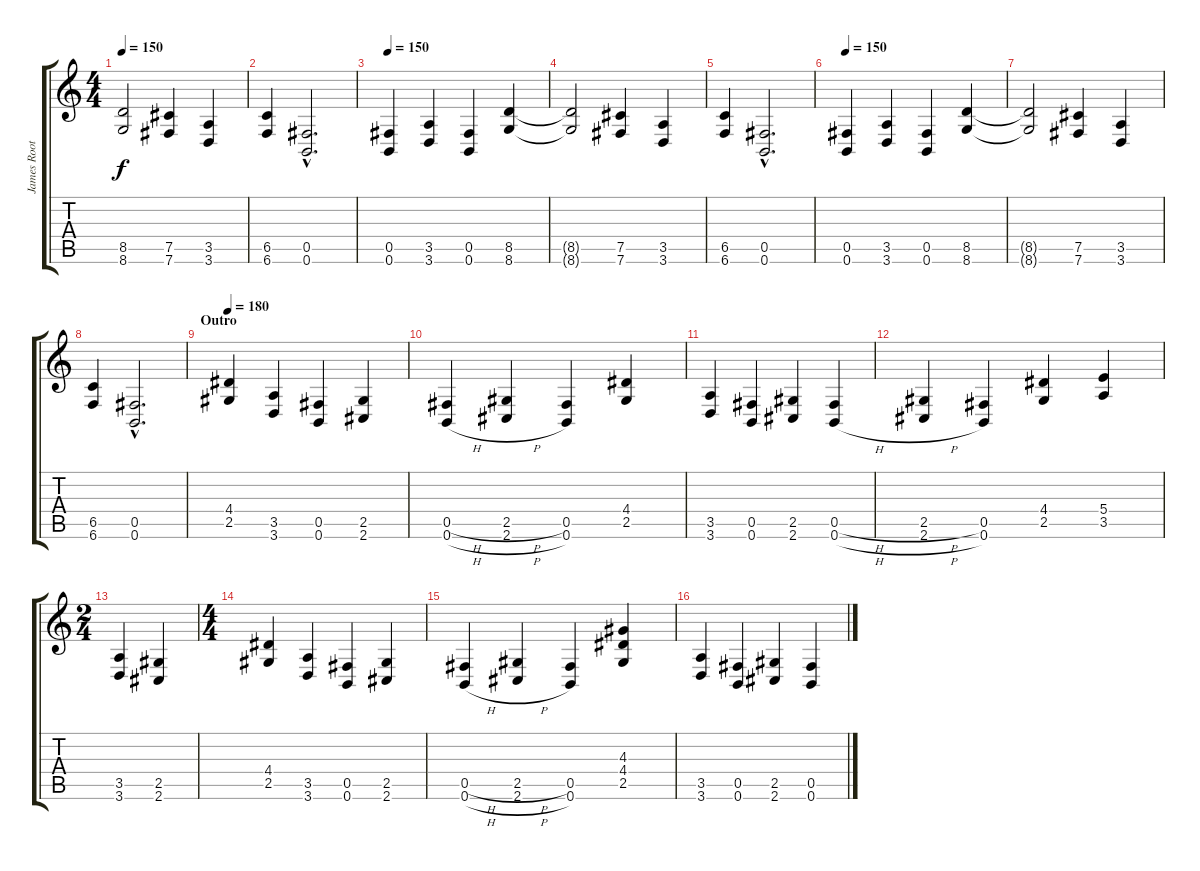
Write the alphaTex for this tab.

\track ("James Roots" "James Root") {instrument distortionguitar}
\staff {score tabs}
\tuning (Db4 Ab3 E3 B2 Gb2 B1) {hide}
\ts (4 4)
\tempo 150
\clef g2
\ks c
(8.5{t} 8.6{t}).2{dy f} (7.5 7.6).4 (3.5 3.6).4 |
(6.5 6.6).4 (0.5{hac} 0.6{hac}).2{d} |
\tempo 150
(0.5 0.6).4 (3.5 3.6).4 (0.5 0.6).4 (8.5 8.6).4 |
(8.5{t} 8.6{t}).2 (7.5 7.6).4 (3.5 3.6).4 |
(6.5 6.6).4 (0.5{hac} 0.6{hac}).2{d} |
\tempo 150
(0.5 0.6).4 (3.5 3.6).4 (0.5 0.6).4 (8.5 8.6).4 |
(8.5{t} 8.6{t}).2 (7.5 7.6).4 (3.5 3.6).4 |
(6.5 6.6).4 (0.5{hac} 0.6{hac}).2{d} |
\section ("" "Outro")
\tempo 180
(4.4 2.5).4 (3.5 3.6).4 (0.5 0.6).4 (2.5 2.6).4 |
(0.5{h} 0.6{h}).4 (2.5{h} 2.6{h}).4 (0.5 0.6).4 (4.4 2.5).4 |
(3.5 3.6).4 (0.5 0.6).4 (2.5 2.6).4 (0.5{h} 0.6{h}).4 |
(2.5{h} 2.6{h}).4 (0.5 0.6).4 (4.4 2.5).4 (5.4 3.5).4 |
\ts (2 4)
(3.5 3.6).4 (2.5 2.6).4 |
\ts (4 4)
(4.4 2.5).4 (3.5 3.6).4 (0.5 0.6).4 (2.5 2.6).4 |
(0.5{h} 0.6{h}).4 (2.5{h} 2.6{h}).4 (0.5 0.6).4 (4.3 4.4 2.5).4 |
(3.5 3.6).4 (0.5 0.6).4 (2.5 2.6).4 (0.5{h} 0.6{h}).4
